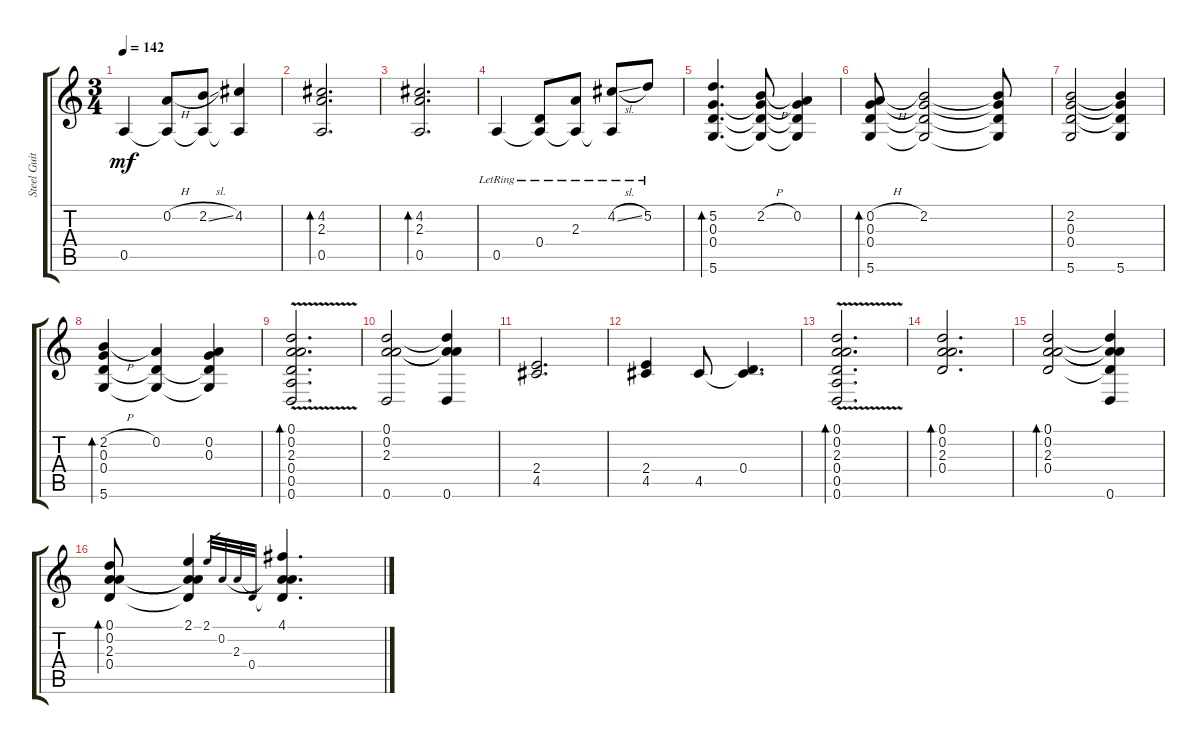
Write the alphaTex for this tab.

\track ("Steel Guitar" "Steel Guit") {instrument acousticguitarsteel}
\staff {score tabs}
\tuning (D4 A3 G3 D3 A2 D2) {hide}
\ts (3 4)
\tempo 142
\clef g2
\ks c
0.5.4{dy mf} (0.2{h} 0.5{t}).8 (2.2{sl} 0.5{t}).8 (4.2 0.5{t}).4 |
(4.2 2.3 0.5).2{d bd 120} |
(4.2 2.3 0.5).2{d bd 120} |
0.5{lr}.4 (0.4{lr} 0.5{lr t}).8 (2.3{lr} 0.5{lr t}).8 (4.2{sl lr} 0.5{lr t}).8 5.2{lr}.8 |
(5.2 0.3 0.4 5.6).4{d bd 120} (2.2{h} 0.3{t} 0.4{t} 5.6{t}).8 (0.2 0.3{t} 0.4{t} 5.6{t}).4 |
(0.2{h} 0.3 0.4 5.6).8{bd 120} (2.2 0.3{t} 0.4{t} 5.6{t}).2 (2.2{t} 0.3{t} 0.4{t} 5.6{t}).8 |
(2.2 0.3 0.4 5.6).2 (2.2{t} 0.3{t} 0.4{t} 5.6).4 |
(2.2{h} 0.3 0.4 5.6).4{bd 120} (0.2 0.4{t} 5.6{t}).4 (0.2 0.3 0.4{t} 5.6{t}).4 |
(0.1{v} 0.2{v} 2.3{v} 0.4{v} 0.5{v} 0.6{v}).2{d bd 120} |
(0.1 0.2 2.3 0.6).2 (0.1{t} 0.2{t} 2.3{t} 0.6).4 |
(2.4 4.5).2{d} |
(2.4 4.5).4 4.5.8 (0.4 4.5{t}).4{d} |
(0.1{v} 0.2{v} 2.3{v} 0.4{v} 0.5{v} 0.6{v}).2{d bd 120} |
(0.1 0.2 2.3 0.4).2{d bd 120} |
(0.1 0.2 2.3 0.4).2{bd 120} (0.1{t} 0.2{t} 2.3{t} 0.4{t} 0.6).4 |
(0.1 0.2 2.3 0.4).8{bd 120} (2.1 0.2{t} 2.3{t} 0.4{t}).4 2.1.32{gr} 0.2.32{gr} 2.3.32{gr} 0.4.32{gr} (4.1 0.2{t} 2.3{t} 0.4{t}).4{d}
